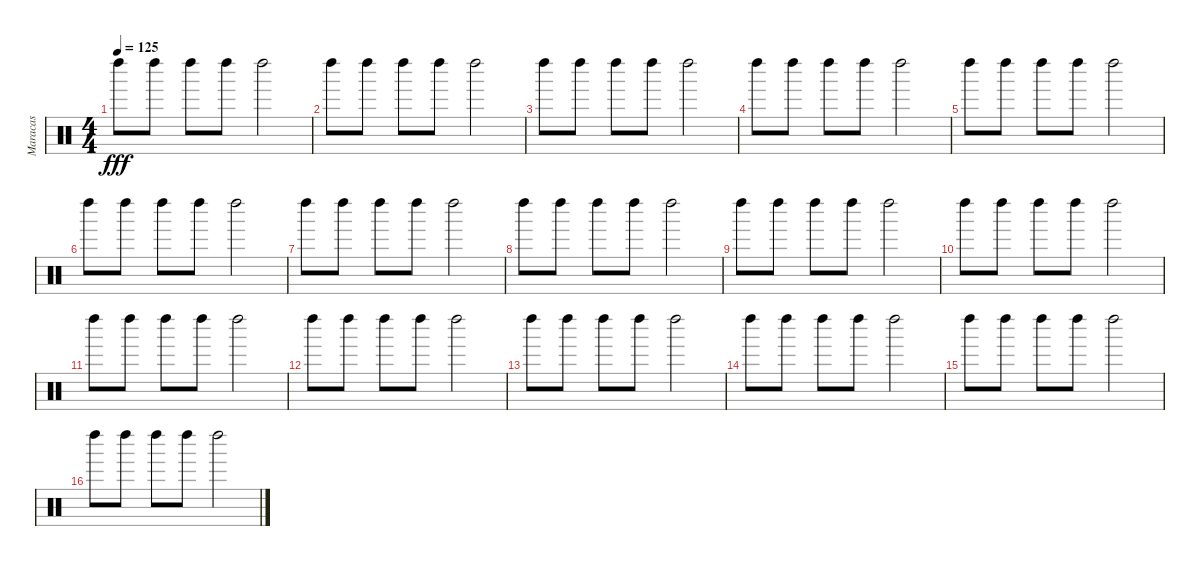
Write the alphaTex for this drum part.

\track ("Maracas" "Maracas") {instrument percussion}
\staff {score}
\articulation defaults
\ts (4 4)
\tempo 125
\clef neutral
\ks c "Left Maraca (hit)".8{dy fff volume 16} "Left Maraca (hit)".8 "Left Maraca (hit)".8 "Left Maraca (hit)".8 "Left Maraca (hit)".2
|
"Left Maraca (hit)".8{volume 16} "Left Maraca (hit)".8 "Left Maraca (hit)".8 "Left Maraca (hit)".8 "Left Maraca (hit)".2 |
"Left Maraca (hit)".8{volume 16} "Left Maraca (hit)".8 "Left Maraca (hit)".8 "Left Maraca (hit)".8 "Left Maraca (hit)".2 |
"Left Maraca (hit)".8{volume 16} "Left Maraca (hit)".8 "Left Maraca (hit)".8 "Left Maraca (hit)".8 "Left Maraca (hit)".2 |
"Left Maraca (hit)".8{volume 16} "Left Maraca (hit)".8 "Left Maraca (hit)".8 "Left Maraca (hit)".8 "Left Maraca (hit)".2 |
"Left Maraca (hit)".8{volume 16} "Left Maraca (hit)".8 "Left Maraca (hit)".8 "Left Maraca (hit)".8 "Left Maraca (hit)".2 |
"Left Maraca (hit)".8{volume 16} "Left Maraca (hit)".8 "Left Maraca (hit)".8 "Left Maraca (hit)".8 "Left Maraca (hit)".2 |
"Left Maraca (hit)".8{volume 16} "Left Maraca (hit)".8 "Left Maraca (hit)".8 "Left Maraca (hit)".8 "Left Maraca (hit)".2 |
"Left Maraca (hit)".8{volume 16} "Left Maraca (hit)".8 "Left Maraca (hit)".8 "Left Maraca (hit)".8 "Left Maraca (hit)".2 |
"Left Maraca (hit)".8{volume 16} "Left Maraca (hit)".8 "Left Maraca (hit)".8 "Left Maraca (hit)".8 "Left Maraca (hit)".2 |
"Left Maraca (hit)".8{volume 16} "Left Maraca (hit)".8 "Left Maraca (hit)".8 "Left Maraca (hit)".8 "Left Maraca (hit)".2 |
"Left Maraca (hit)".8{volume 16} "Left Maraca (hit)".8 "Left Maraca (hit)".8 "Left Maraca (hit)".8 "Left Maraca (hit)".2 |
"Left Maraca (hit)".8{volume 16} "Left Maraca (hit)".8 "Left Maraca (hit)".8 "Left Maraca (hit)".8 "Left Maraca (hit)".2 |
"Left Maraca (hit)".8{volume 16} "Left Maraca (hit)".8 "Left Maraca (hit)".8 "Left Maraca (hit)".8 "Left Maraca (hit)".2 |
"Left Maraca (hit)".8{volume 16} "Left Maraca (hit)".8 "Left Maraca (hit)".8 "Left Maraca (hit)".8 "Left Maraca (hit)".2 |
"Left Maraca (hit)".8{volume 16} "Left Maraca (hit)".8 "Left Maraca (hit)".8 "Left Maraca (hit)".8 "Left Maraca (hit)".2
